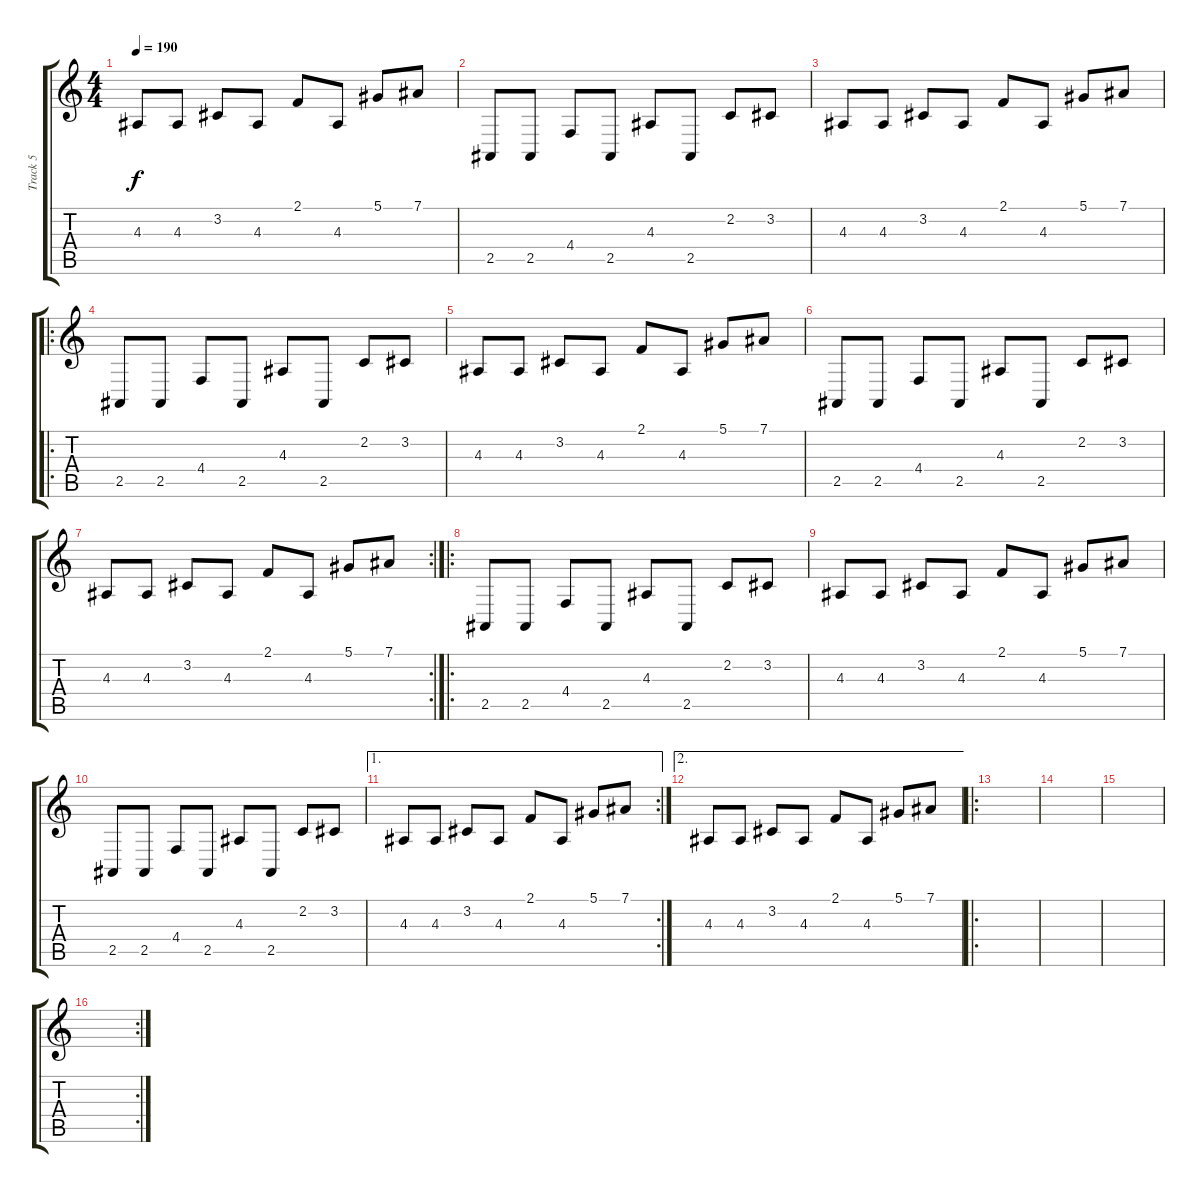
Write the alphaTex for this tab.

\track ("Track 5" "Track 5") {instrument stringensemble1}
\staff {score tabs}
\tuning (Eb4 Bb3 Gb3 Db3 Ab2 Eb2) {hide}
\ts (4 4)
\tempo 190
\clef g2
\ks c
4.3.8{dy f} 4.3.8 3.2.8 4.3.8 2.1.8 4.3.8 5.1.8 7.1.8 |
2.5.8 2.5.8 4.4.8 2.5.8 4.3.8 2.5.8 2.2.8 3.2.8 |
4.3.8 4.3.8 3.2.8 4.3.8 2.1.8 4.3.8 5.1.8 7.1.8 |
\ro
2.5.8 2.5.8 4.4.8 2.5.8 4.3.8 2.5.8 2.2.8 3.2.8 |
4.3.8 4.3.8 3.2.8 4.3.8 2.1.8 4.3.8 5.1.8 7.1.8 |
2.5.8 2.5.8 4.4.8 2.5.8 4.3.8 2.5.8 2.2.8 3.2.8 |
\rc 2
4.3.8 4.3.8 3.2.8 4.3.8 2.1.8 4.3.8 5.1.8 7.1.8 |
\ro
2.5.8 2.5.8 4.4.8 2.5.8 4.3.8 2.5.8 2.2.8 3.2.8 |
4.3.8 4.3.8 3.2.8 4.3.8 2.1.8 4.3.8 5.1.8 7.1.8 |
2.5.8 2.5.8 4.4.8 2.5.8 4.3.8 2.5.8 2.2.8 3.2.8 |
\ae 1
\rc 2
4.3.8 4.3.8 3.2.8 4.3.8 2.1.8 4.3.8 5.1.8 7.1.8 |
\ae 2
4.3.8 4.3.8 3.2.8 4.3.8 2.1.8 4.3.8 5.1.8 7.1.8 |
\ro
|
|
|
\rc 2
